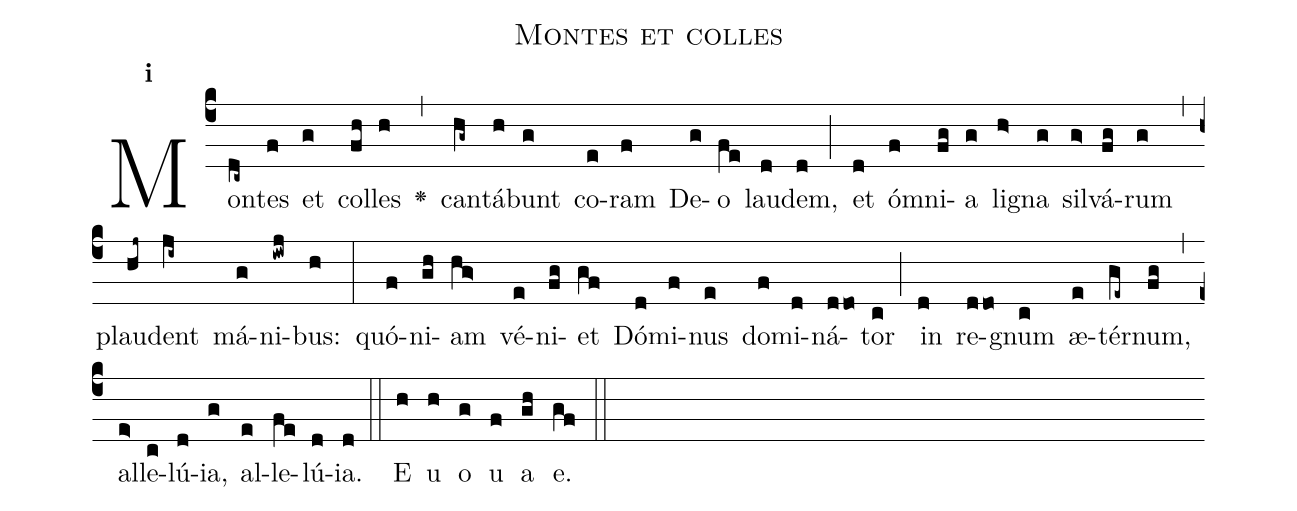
name:Montes et colles;
office-part:Antiphona;
mode:1;
%%
initial-style: 1;
name: Montes et colles
book: Antiphonae & Responsoria/Tomus I, p. 9;
occasion: Hebdomada I Adventus Dominica;
office-part: Laudes Ant 2;
user-notes: ;
commentary: ;
annotation: 1f;
centering-scheme: english;
fontsize: 12;
font: OFLSortsMillGoudy;
height: 11;
width: 4.5;
%%
(c4)Mon(dc~)tes(f) et(g) col(fh)les(h) <v>\greheightstar</v>(,) can(hg~)tá(h)bunt(g) co(e)ram(f) De(g)o(fe) lau(d)dem,(d) (;) et(d) óm(f)ni(fg)a(g) li(h>)gna(g) sil(g>)vá(fg)rum(g) (,) plau(hj~)dent(ji~) má(g)ni(iwj)bus:(h) (:) quó(f)ni(gh)am(hg>) vé(e)ni(fg)et(gf) Dó(d)mi(f)nus(e) do(f)mi(d)ná(ddo)tor(c) (;) in(d) re(ddo)gnum(c) æ(e)tér(ge~)num,(fg) (,) al(e>)le(c)lú(d)ia,(g) al(e)le(fe)lú(d)ia.(d) (::)
E(h) u(h) o(g) u(f) a(gh) e.(gf) (::)
